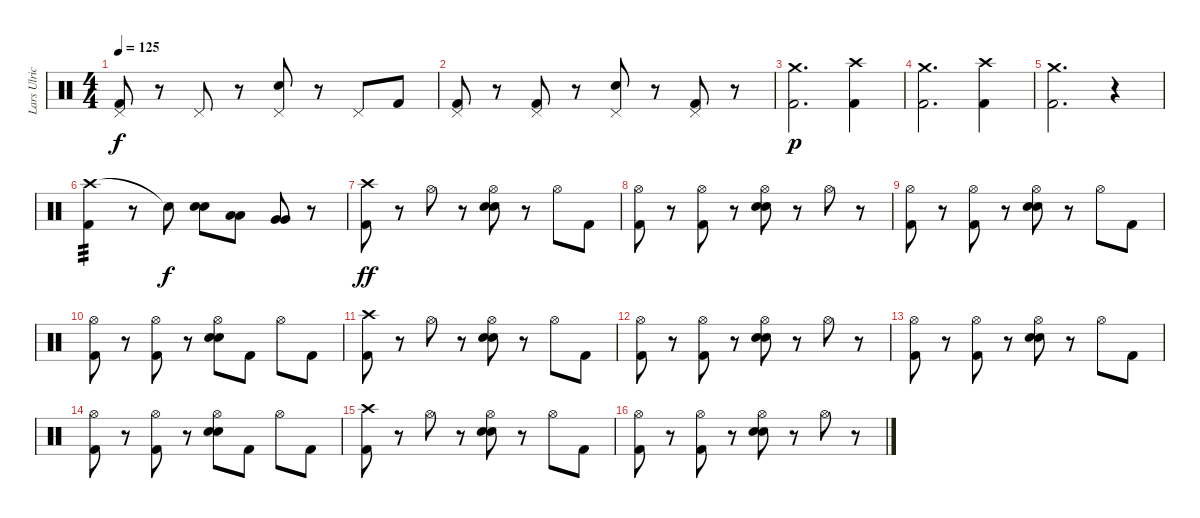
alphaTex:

\track ("Lars Ulrich" "Lars Ulric") {instrument percussion}
\staff {score}
\articulation defaults
\ts (4 4)
\tempo 125
\clef neutral
\ks c
("Pedal Hi-Hat (hit)" "Kick (hit) 2").8{dy f} r.8 "Pedal Hi-Hat (hit)".8 r.8 ("Pedal Hi-Hat (hit)" "Electric Snare (hit)").8 r.8 "Pedal Hi-Hat (hit)".8 "Kick (hit) 2".8 |
("Pedal Hi-Hat (hit)" "Kick (hit) 2").8 r.8 ("Pedal Hi-Hat (hit)" "Kick (hit) 2").8 r.8 ("Pedal Hi-Hat (hit)" "Electric Snare (hit)").8 r.8 ("Pedal Hi-Hat (hit)" "Kick (hit) 2").8 r.8 |
("Crash medium (hit)" "Kick (hit) 2").2{d dy p} ("Crash high (hit)" "Kick (hit) 2").4 |
("Crash medium (hit)" "Kick (hit) 2").2{d} ("Crash high (hit)" "Kick (hit) 2").4 |
("Crash medium (hit)" "Kick (hit) 2").2{d} r.4 |
("Crash high (hit)" "Kick (hit) 2").4{tp 3} r.8 "Snare (hit)"{t}.8{dy f} ("Electric Snare (hit)" "Electric Snare (hit)").8{bd 60} ("Low Tom (hit)" "Low Tom (hit)").8 ("Very Low Tom (hit)" "Very Low Tom (hit)").8 r.8 |
("Crash high (hit)" "Kick (hit) 2").8{dy ff} r.8 "Hi-Hat (open)".8 r.8 ("Hi-Hat (open)" "Electric Snare (hit)" "Electric Snare (hit)").8 r.8 "Hi-Hat (open)".8 "Kick (hit) 2".8 |
("Hi-Hat (open)" "Kick (hit) 2").8 r.8 ("Hi-Hat (open)" "Kick (hit) 2").8 r.8 ("Hi-Hat (open)" "Electric Snare (hit)" "Electric Snare (hit)").8 r.8 "Hi-Hat (open)".8 r.8 |
("Hi-Hat (open)" "Kick (hit) 2").8 r.8 ("Hi-Hat (open)" "Kick (hit) 2").8 r.8 ("Hi-Hat (open)" "Electric Snare (hit)" "Electric Snare (hit)").8 r.8 "Hi-Hat (open)".8 "Kick (hit) 2".8 |
("Hi-Hat (open)" "Kick (hit) 2").8 r.8 ("Hi-Hat (open)" "Kick (hit) 2").8 r.8 ("Hi-Hat (open)" "Electric Snare (hit)" "Electric Snare (hit)").8 "Kick (hit) 2".8 "Hi-Hat (open)".8 "Kick (hit) 2".8 |
("Crash high (hit)" "Kick (hit) 2").8 r.8 "Hi-Hat (open)".8 r.8 ("Hi-Hat (open)" "Electric Snare (hit)" "Electric Snare (hit)").8 r.8 "Hi-Hat (open)".8 "Kick (hit) 2".8 |
("Hi-Hat (open)" "Kick (hit) 2").8 r.8 ("Hi-Hat (open)" "Kick (hit) 2").8 r.8 ("Hi-Hat (open)" "Electric Snare (hit)" "Electric Snare (hit)").8 r.8 "Hi-Hat (open)".8 r.8 |
("Hi-Hat (open)" "Kick (hit) 2").8 r.8 ("Hi-Hat (open)" "Kick (hit) 2").8 r.8 ("Hi-Hat (open)" "Electric Snare (hit)" "Electric Snare (hit)").8 r.8 "Hi-Hat (open)".8 "Kick (hit) 2".8 |
("Hi-Hat (open)" "Kick (hit) 2").8 r.8 ("Hi-Hat (open)" "Kick (hit) 2").8 r.8 ("Hi-Hat (open)" "Electric Snare (hit)" "Electric Snare (hit)").8 "Kick (hit) 2".8 "Hi-Hat (open)".8 "Kick (hit) 2".8 |
("Crash high (hit)" "Kick (hit) 2").8 r.8 "Hi-Hat (open)".8 r.8 ("Hi-Hat (open)" "Electric Snare (hit)" "Electric Snare (hit)").8 r.8 "Hi-Hat (open)".8 "Kick (hit) 2".8 |
("Hi-Hat (open)" "Kick (hit) 2").8 r.8 ("Hi-Hat (open)" "Kick (hit) 2").8 r.8 ("Hi-Hat (open)" "Electric Snare (hit)" "Electric Snare (hit)").8 r.8 "Hi-Hat (open)".8 r.8
